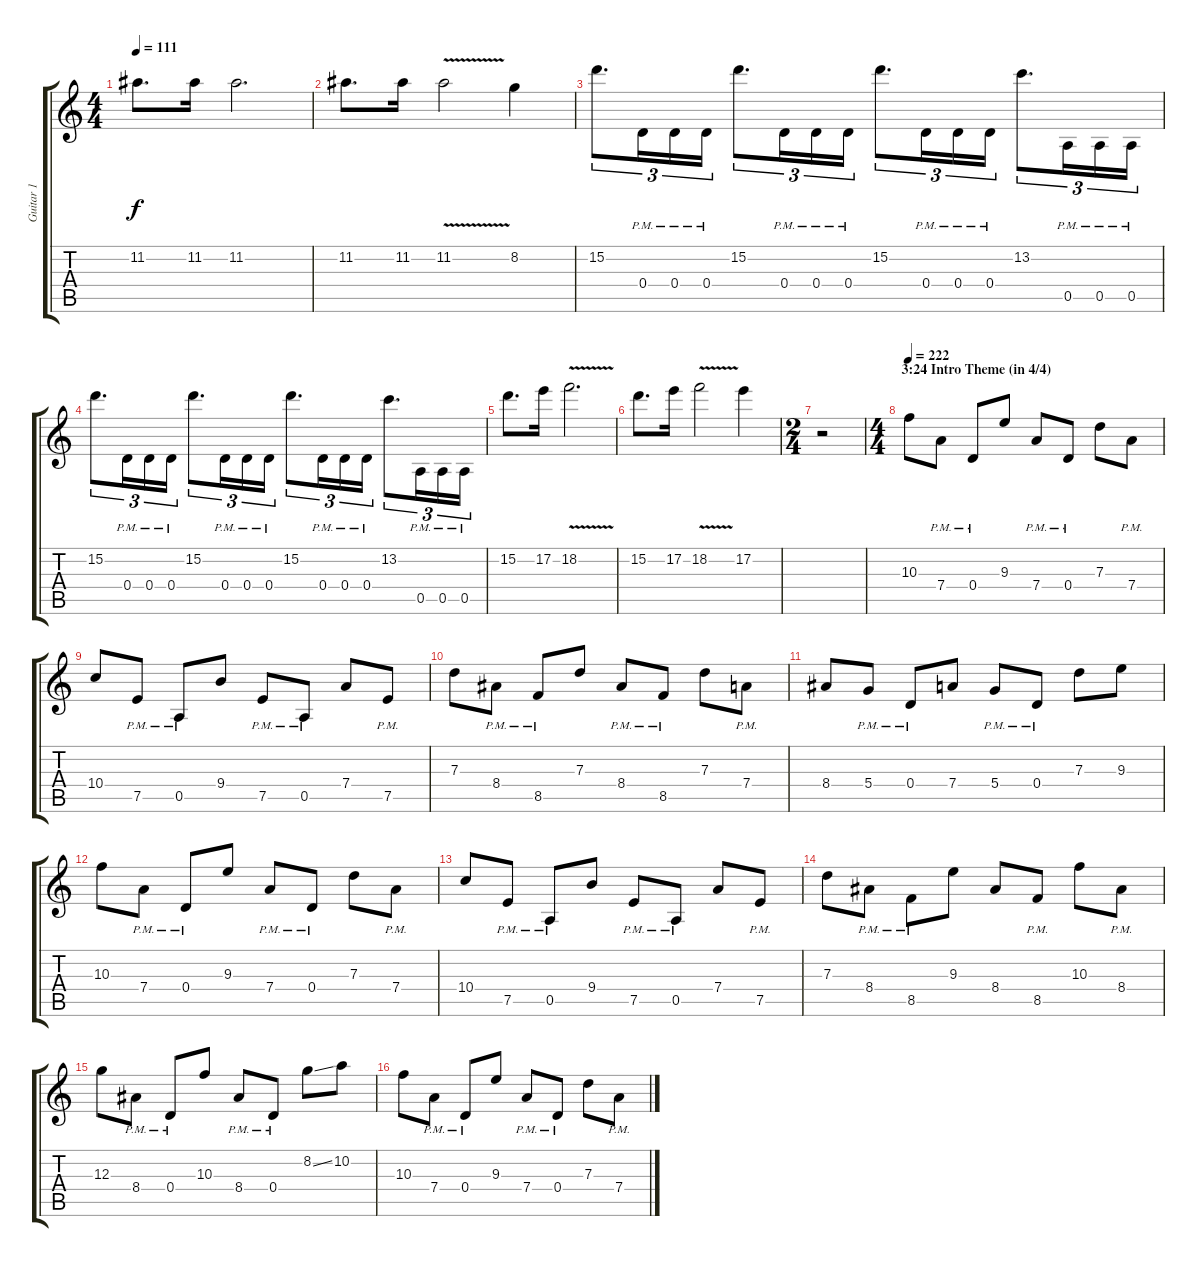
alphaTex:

\track ("Guitar 1" "Guitar 1") {instrument distortionguitar}
\staff {score tabs}
\tuning (E4 B3 G3 D3 A2 E2) {hide}
\ts (4 4)
\tempo 111
\clef g2
\ks c
11.2.8{d dy f} 11.2.16 11.2.2{d} |
11.2.8{d} 11.2.16 11.2{v}.2 8.2.4 |
15.2.8{d tu (3 2)} 0.4{pm}.16{tu (3 2)} 0.4{pm}.16{tu (3 2)} 0.4{pm}.16{tu (3 2)} 15.2.8{d tu (3 2)} 0.4{pm}.16{tu (3 2)} 0.4{pm}.16{tu (3 2)} 0.4{pm}.16{tu (3 2)} 15.2.8{d tu (3 2)} 0.4{pm}.16{tu (3 2)} 0.4{pm}.16{tu (3 2)} 0.4{pm}.16{tu (3 2)} 13.2.8{d tu (3 2)} 0.5{pm}.16{tu (3 2)} 0.5{pm}.16{tu (3 2)} 0.5{pm}.16{tu (3 2)} |
15.2.8{d tu (3 2)} 0.4{pm}.16{tu (3 2)} 0.4{pm}.16{tu (3 2)} 0.4{pm}.16{tu (3 2)} 15.2.8{d tu (3 2)} 0.4{pm}.16{tu (3 2)} 0.4{pm}.16{tu (3 2)} 0.4{pm}.16{tu (3 2)} 15.2.8{d tu (3 2)} 0.4{pm}.16{tu (3 2)} 0.4{pm}.16{tu (3 2)} 0.4{pm}.16{tu (3 2)} 13.2.8{d tu (3 2)} 0.5{pm}.16{tu (3 2)} 0.5{pm}.16{tu (3 2)} 0.5{pm}.16{tu (3 2)} |
15.2.8{d} 17.2.16 18.2{v}.2{d} |
15.2.8{d} 17.2.16 18.2{v}.2 17.2.4 |
\ts (2 4)
r.2 |
\ts (4 4)
\section ("" "3:24 Intro Theme (in 4/4)")
\tempo 222
10.3.8 7.4{pm}.8 0.4{pm}.8 9.3.8 7.4{pm}.8 0.4{pm}.8 7.3.8 7.4{pm}.8 |
10.4.8 7.5{pm}.8 0.5{pm}.8 9.4.8 7.5{pm}.8 0.5{pm}.8 7.4.8 7.5{pm}.8 |
7.3.8 8.4{pm}.8 8.5{pm}.8 7.3.8 8.4{pm}.8 8.5{pm}.8 7.3.8 7.4{pm}.8 |
8.4.8 5.4{pm}.8 0.4{pm}.8 7.4.8 5.4{pm}.8 0.4{pm}.8 7.3.8 9.3.8 |
10.3.8 7.4{pm}.8 0.4{pm}.8 9.3.8 7.4{pm}.8 0.4{pm}.8 7.3.8 7.4{pm}.8 |
10.4.8 7.5{pm}.8 0.5{pm}.8 9.4.8 7.5{pm}.8 0.5{pm}.8 7.4.8 7.5{pm}.8 |
7.3.8 8.4{pm}.8 8.5{pm}.8 9.3.8 8.4.8 8.5{pm}.8 10.3.8 8.4{pm}.8 |
12.3.8 8.4{pm}.8 0.4{pm}.8 10.3.8 8.4{pm}.8 0.4{pm}.8 8.2{ss}.8 10.2.8 |
10.3.8 7.4{pm}.8 0.4{pm}.8 9.3.8 7.4{pm}.8 0.4{pm}.8 7.3.8 7.4{pm}.8
